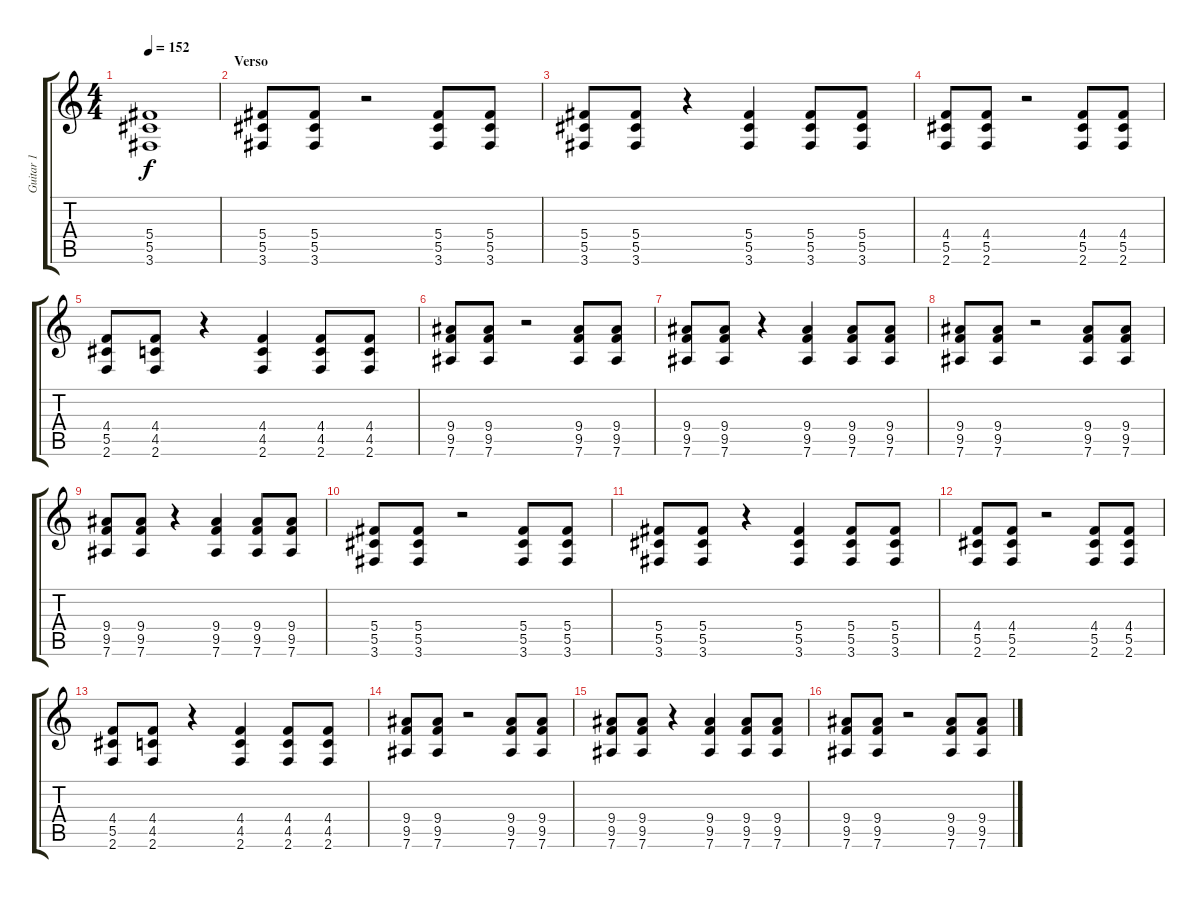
\track ("Guitar 1" "Guitar 1") {instrument distortionguitar}
\staff {score tabs}
\tuning (Eb4 Bb3 Gb3 Db3 Ab2 Eb2) {hide}
\ts (4 4)
\tempo 152
\clef g2
\ks c
(5.4{t} 5.5{t} 3.6{t}).1{dy f} |
\section ("" "Verso")
(5.4 5.5 3.6).8 (5.4 5.5 3.6).8 r.2 (5.4 5.5 3.6).8 (5.4 5.5 3.6).8 |
(5.4 5.5 3.6).8 (5.4 5.5 3.6).8 r.4 (5.4 5.5 3.6).4 (5.4 5.5 3.6).8 (5.4 5.5 3.6).8 |
(4.4 5.5 2.6).8 (4.4 5.5 2.6).8 r.2 (4.4 5.5 2.6).8 (4.4 5.5 2.6).8 |
(4.4 5.5 2.6).8 (4.4 4.5 2.6).8 r.4 (4.4 4.5 2.6).4 (4.4 4.5 2.6).8 (4.4 4.5 2.6).8 |
(9.4 9.5 7.6).8 (9.4 9.5 7.6).8 r.2 (9.4 9.5 7.6).8 (9.4 9.5 7.6).8 |
(9.4 9.5 7.6).8 (9.4 9.5 7.6).8 r.4 (9.4 9.5 7.6).4 (9.4 9.5 7.6).8 (9.4 9.5 7.6).8 |
(9.4 9.5 7.6).8 (9.4 9.5 7.6).8 r.2 (9.4 9.5 7.6).8 (9.4 9.5 7.6).8 |
(9.4 9.5 7.6).8 (9.4 9.5 7.6).8 r.4 (9.4 9.5 7.6).4 (9.4 9.5 7.6).8 (9.4 9.5 7.6).8 |
(5.4 5.5 3.6).8 (5.4 5.5 3.6).8 r.2 (5.4 5.5 3.6).8 (5.4 5.5 3.6).8 |
(5.4 5.5 3.6).8 (5.4 5.5 3.6).8 r.4 (5.4 5.5 3.6).4 (5.4 5.5 3.6).8 (5.4 5.5 3.6).8 |
(4.4 5.5 2.6).8 (4.4 5.5 2.6).8 r.2 (4.4 5.5 2.6).8 (4.4 5.5 2.6).8 |
(4.4 5.5 2.6).8 (4.4 4.5 2.6).8 r.4 (4.4 4.5 2.6).4 (4.4 4.5 2.6).8 (4.4 4.5 2.6).8 |
(9.4 9.5 7.6).8 (9.4 9.5 7.6).8 r.2 (9.4 9.5 7.6).8 (9.4 9.5 7.6).8 |
(9.4 9.5 7.6).8 (9.4 9.5 7.6).8 r.4 (9.4 9.5 7.6).4 (9.4 9.5 7.6).8 (9.4 9.5 7.6).8 |
(9.4 9.5 7.6).8 (9.4 9.5 7.6).8 r.2 (9.4 9.5 7.6).8 (9.4 9.5 7.6).8
